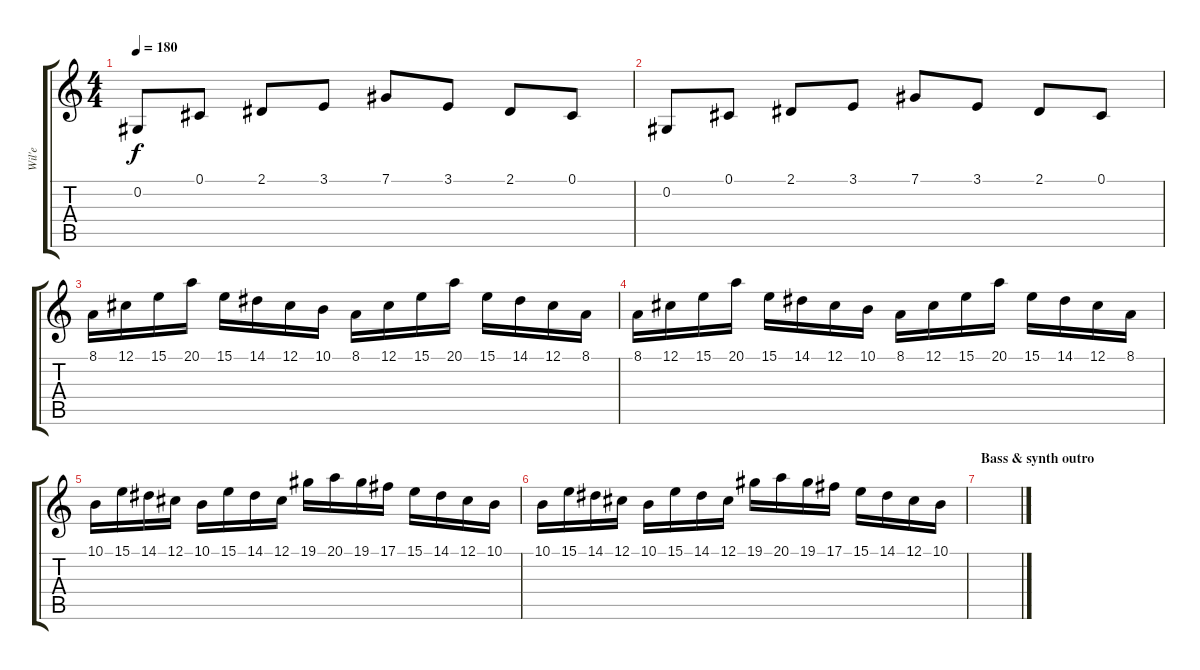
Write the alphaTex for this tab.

\track ("Wil'e" "Wil'e") {instrument stringensemble1}
\staff {score tabs}
\tuning (Db4 Ab3 E3 B2 Gb2 Db2) {hide}
\ts (4 4)
\tempo 180
\clef g2
\ks c
0.2.8{dy f} 0.1.8 2.1.8 3.1.8 7.1.8 3.1.8 2.1.8 0.1.8 |
0.2.8 0.1.8 2.1.8 3.1.8 7.1.8 3.1.8 2.1.8 0.1.8 |
8.1.16 12.1.16 15.1.16 20.1.16 15.1.16 14.1.16 12.1.16 10.1.16 8.1.16 12.1.16 15.1.16 20.1.16 15.1.16 14.1.16 12.1.16 8.1.16 |
8.1.16 12.1.16 15.1.16 20.1.16 15.1.16 14.1.16 12.1.16 10.1.16 8.1.16 12.1.16 15.1.16 20.1.16 15.1.16 14.1.16 12.1.16 8.1.16 |
10.1.16 15.1.16 14.1.16 12.1.16 10.1.16 15.1.16 14.1.16 12.1.16 19.1.16 20.1.16 19.1.16 17.1.16 15.1.16 14.1.16 12.1.16 10.1.16 |
10.1.16 15.1.16 14.1.16 12.1.16 10.1.16 15.1.16 14.1.16 12.1.16 19.1.16 20.1.16 19.1.16 17.1.16 15.1.16 14.1.16 12.1.16 10.1.16 |
\section ("" "Bass & synth outro")
